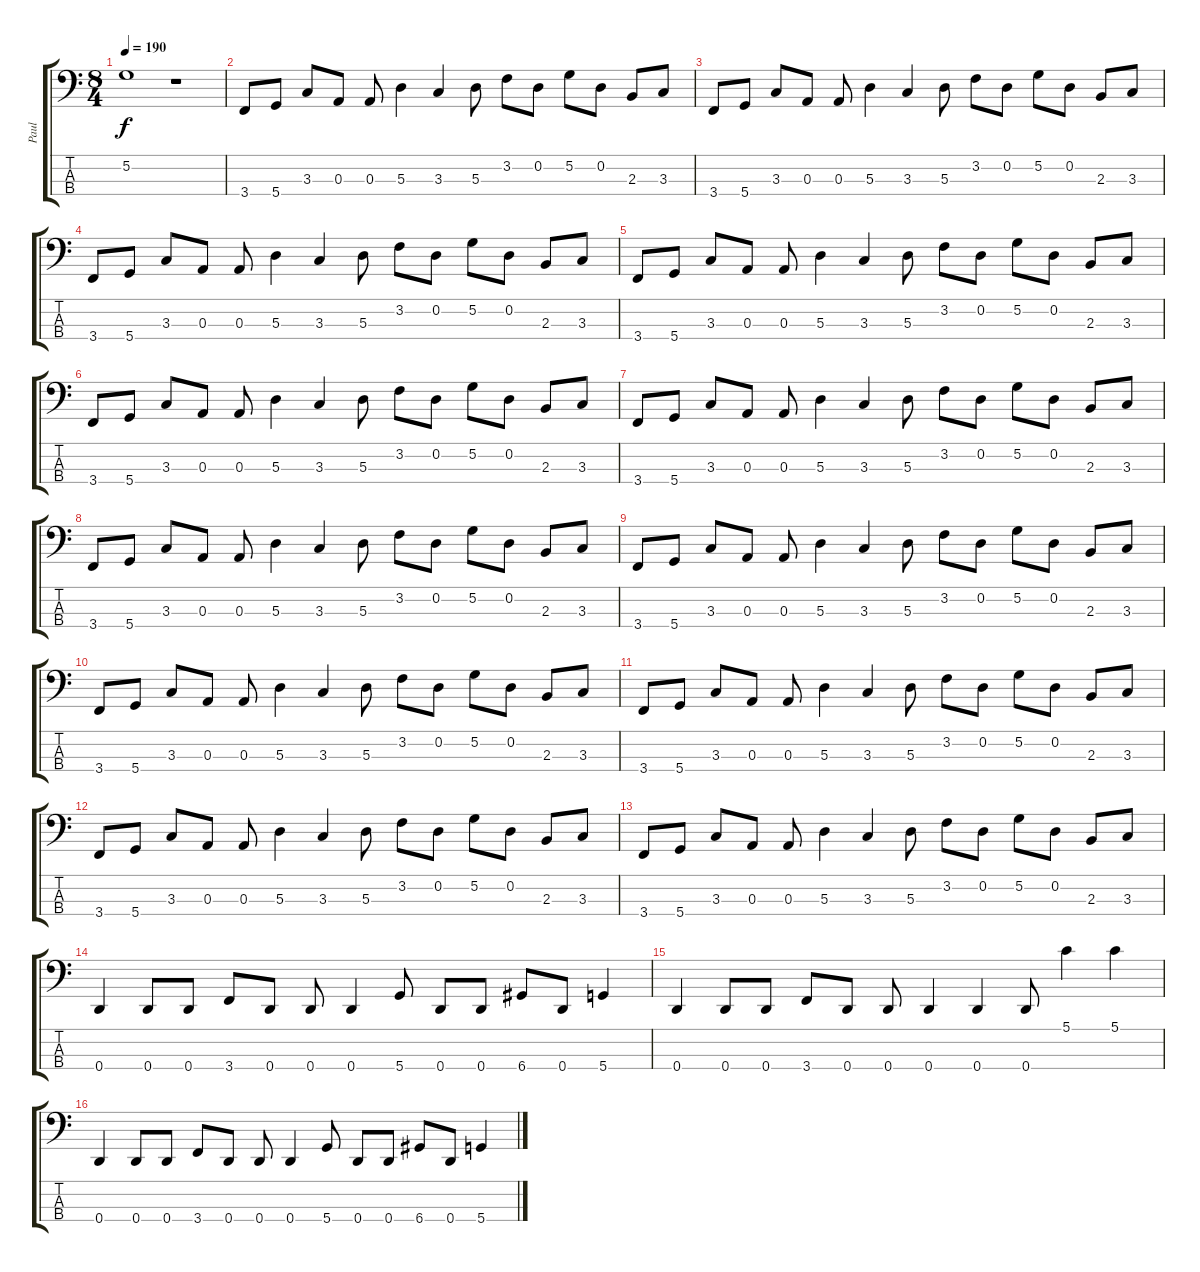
\track ("Paul" "Paul") {instrument electricbassfinger}
\staff {score tabs}
\tuning (G2 D2 A1 D1) {hide}
\ts (8 4)
\tempo 190
\clef f4
\ks c
5.2{t}.1{dy f} r.1 |
3.4.8 5.4.8 3.3.8 0.3.8 0.3.8 5.3.4 3.3.4 5.3.8 3.2.8 0.2.8 5.2.8 0.2.8 2.3.8 3.3.8 |
3.4.8 5.4.8 3.3.8 0.3.8 0.3.8 5.3.4 3.3.4 5.3.8 3.2.8 0.2.8 5.2.8 0.2.8 2.3.8 3.3.8 |
3.4.8 5.4.8 3.3.8 0.3.8 0.3.8 5.3.4 3.3.4 5.3.8 3.2.8 0.2.8 5.2.8 0.2.8 2.3.8 3.3.8 |
3.4.8 5.4.8 3.3.8 0.3.8 0.3.8 5.3.4 3.3.4 5.3.8 3.2.8 0.2.8 5.2.8 0.2.8 2.3.8 3.3.8 |
3.4.8 5.4.8 3.3.8 0.3.8 0.3.8 5.3.4 3.3.4 5.3.8 3.2.8 0.2.8 5.2.8 0.2.8 2.3.8 3.3.8 |
3.4.8 5.4.8 3.3.8 0.3.8 0.3.8 5.3.4 3.3.4 5.3.8 3.2.8 0.2.8 5.2.8 0.2.8 2.3.8 3.3.8 |
3.4.8 5.4.8 3.3.8 0.3.8 0.3.8 5.3.4 3.3.4 5.3.8 3.2.8 0.2.8 5.2.8 0.2.8 2.3.8 3.3.8 |
3.4.8 5.4.8 3.3.8 0.3.8 0.3.8 5.3.4 3.3.4 5.3.8 3.2.8 0.2.8 5.2.8 0.2.8 2.3.8 3.3.8 |
3.4.8 5.4.8 3.3.8 0.3.8 0.3.8 5.3.4 3.3.4 5.3.8 3.2.8 0.2.8 5.2.8 0.2.8 2.3.8 3.3.8 |
3.4.8 5.4.8 3.3.8 0.3.8 0.3.8 5.3.4 3.3.4 5.3.8 3.2.8 0.2.8 5.2.8 0.2.8 2.3.8 3.3.8 |
3.4.8 5.4.8 3.3.8 0.3.8 0.3.8 5.3.4 3.3.4 5.3.8 3.2.8 0.2.8 5.2.8 0.2.8 2.3.8 3.3.8 |
3.4.8 5.4.8 3.3.8 0.3.8 0.3.8 5.3.4 3.3.4 5.3.8 3.2.8 0.2.8 5.2.8 0.2.8 2.3.8 3.3.8 |
0.4.4 0.4.8 0.4.8 3.4.8 0.4.8 0.4.8 0.4.4 5.4.8 0.4.8 0.4.8 6.4.8 0.4.8 5.4.4 |
0.4.4 0.4.8 0.4.8 3.4.8 0.4.8 0.4.8 0.4.4 0.4.4 0.4.8 5.1.4 5.1.4 |
0.4.4 0.4.8 0.4.8 3.4.8 0.4.8 0.4.8 0.4.4 5.4.8 0.4.8 0.4.8 6.4.8 0.4.8 5.4.4
